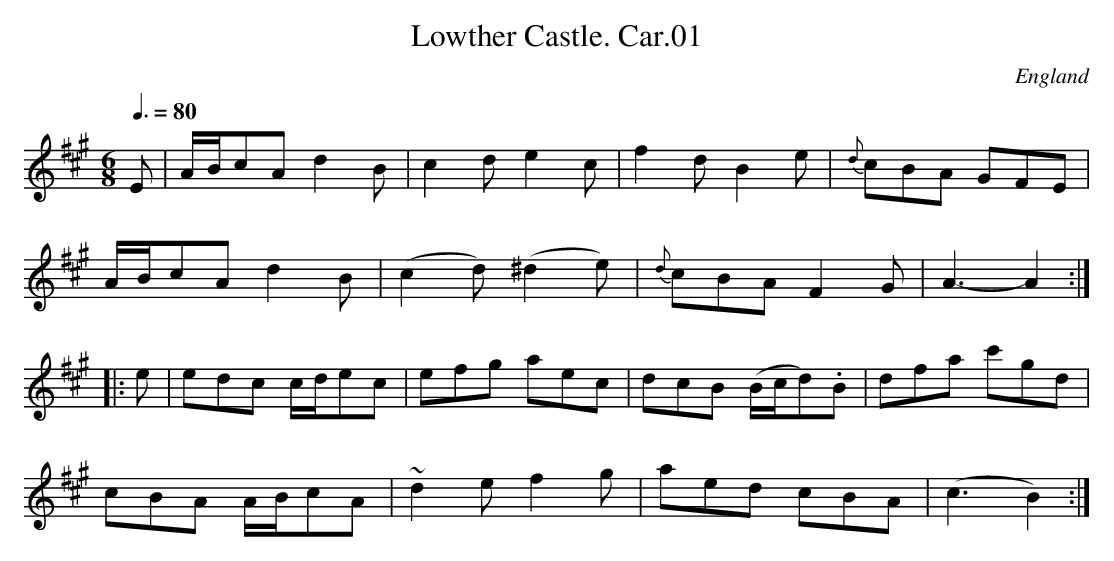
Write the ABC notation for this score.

X:1
T:Lowther Castle. Car.01
L:1/8
M:6/8
O:England
Q:3/8=80
K:A
E|A/B/cA d2B|c2d e2c|f2d B2e|{d}cBA GFE|!
A/B/cA d2B|(c2d) (^d2e)|{d}cBA F2G|A3-A2:|!
|:e|edc c/d/ec|efg aec|dcB (B/c/d).B|dfa c'gd|!
cBA A/B/cA|~d2e f2g|aed cBA|(c3 B2):|
